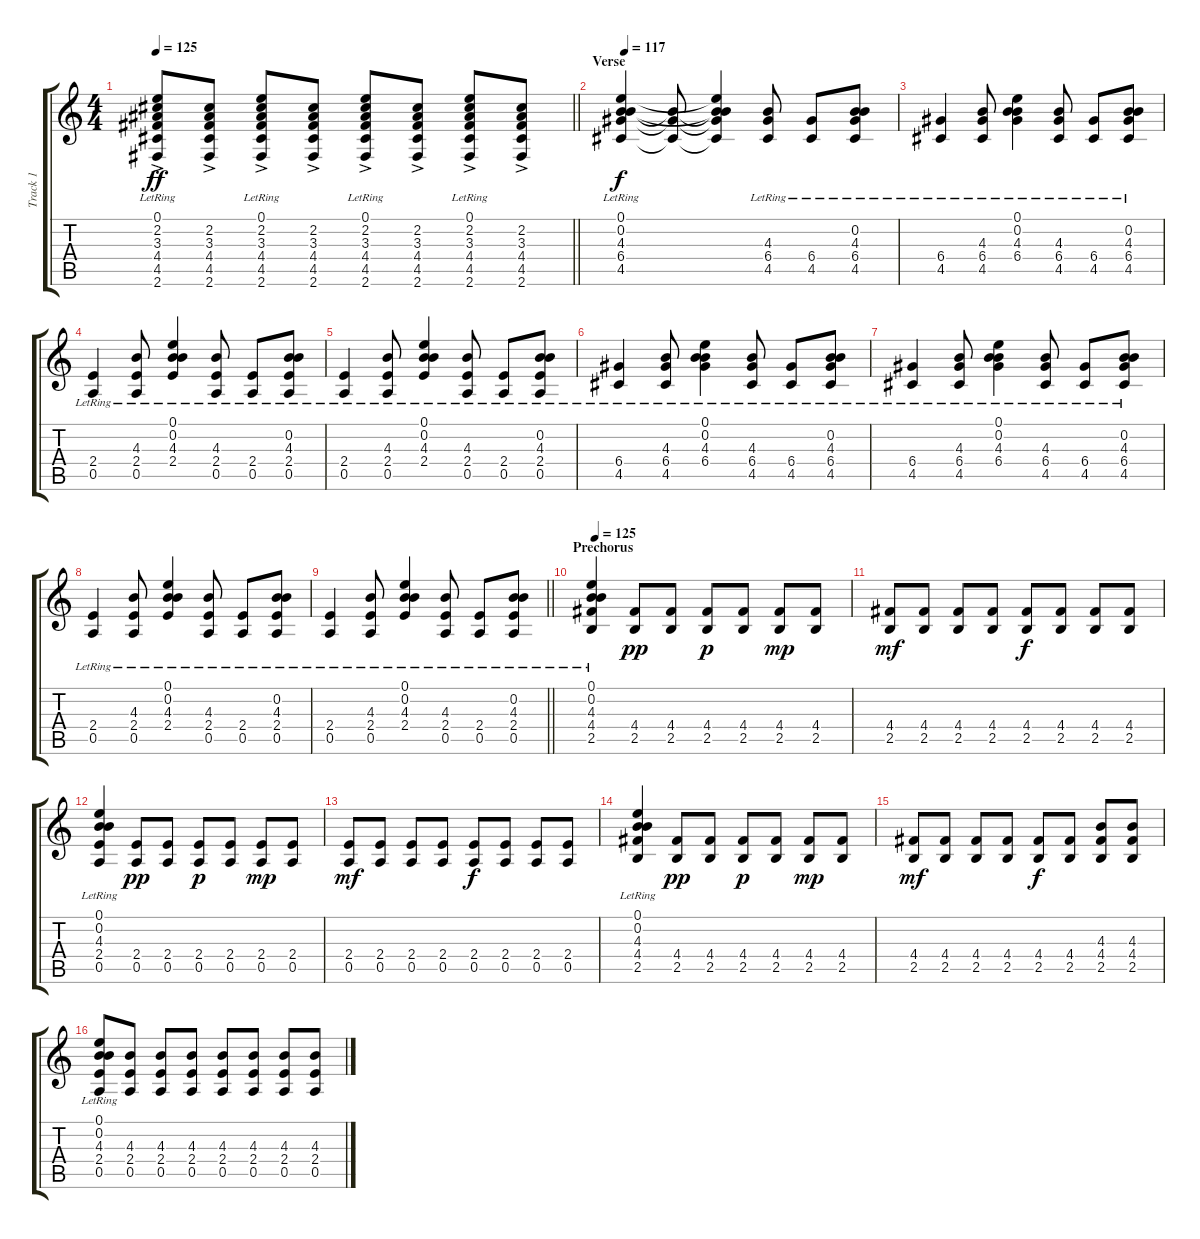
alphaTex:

\track ("Track 1" "Track 1") {instrument acousticguitarsteel}
\staff {score tabs}
\tuning (E4 B3 G3 D3 A2 E2) {hide}
\ts (4 4)
\tempo 125
\clef g2
\barLineRight lightlight
\ks c
(0.1{lr} 2.2{ac lr} 3.3 4.4 4.5 2.6).8{dy ff} (2.2{ac} 3.3 4.4 4.5 2.6).8 (0.1{lr} 2.2{ac lr} 3.3 4.4 4.5 2.6).8 (2.2{ac} 3.3 4.4 4.5 2.6).8 (0.1{lr} 2.2{ac lr} 3.3 4.4 4.5 2.6).8 (2.2{ac} 3.3 4.4 4.5 2.6).8 (0.1{lr} 2.2{ac lr} 3.3 4.4 4.5 2.6).8 (2.2{ac} 3.3 4.4 4.5 2.6).8 |
\section ("" "Verse")
\tempo 117
(0.1 0.2 4.3 6.4{lr} 4.5{lr}).4{dy f volume 9} (4.3{t} 6.4{t} 4.5{t}).8 (0.1{t} 0.2{t} 4.3{t} 6.4{t} 4.5{t}).4 (4.3{lr} 6.4{lr} 4.5{lr}).8 (6.4{lr} 4.5{lr}).8 (0.2{lr} 4.3{lr} 6.4{lr} 4.5{lr}).8 |
(6.4{lr} 4.5{lr}).4 (4.3{lr} 6.4{lr} 4.5{lr}).8 (0.1{lr} 0.2{lr} 4.3{lr} 6.4{lr}).4 (4.3{lr} 6.4{lr} 4.5{lr}).8 (6.4{lr} 4.5{lr}).8 (0.2{lr} 4.3{lr} 6.4{lr} 4.5{lr}).8 |
(2.4{lr} 0.5{lr}).4 (4.3{lr} 2.4{lr} 0.5{lr}).8 (0.1{lr} 0.2{lr} 4.3{lr} 2.4{lr}).4 (4.3{lr} 2.4{lr} 0.5{lr}).8 (2.4{lr} 0.5{lr}).8 (0.2{lr} 4.3{lr} 2.4{lr} 0.5{lr}).8 |
(2.4{lr} 0.5{lr}).4 (4.3{lr} 2.4{lr} 0.5{lr}).8 (0.1{lr} 0.2{lr} 4.3{lr} 2.4{lr}).4 (4.3{lr} 2.4{lr} 0.5{lr}).8 (2.4{lr} 0.5{lr}).8 (0.2{lr} 4.3{lr} 2.4{lr} 0.5{lr}).8 |
(6.4{lr} 4.5{lr}).4 (4.3{lr} 6.4{lr} 4.5{lr}).8 (0.1{lr} 0.2{lr} 4.3{lr} 6.4{lr}).4 (4.3{lr} 6.4{lr} 4.5{lr}).8 (6.4{lr} 4.5{lr}).8 (0.2{lr} 4.3{lr} 6.4{lr} 4.5{lr}).8 |
(6.4{lr} 4.5{lr}).4 (4.3{lr} 6.4{lr} 4.5{lr}).8 (0.1{lr} 0.2{lr} 4.3{lr} 6.4{lr}).4 (4.3{lr} 6.4{lr} 4.5{lr}).8 (6.4{lr} 4.5{lr}).8 (0.2{lr} 4.3{lr} 6.4{lr} 4.5{lr}).8 |
(2.4{lr} 0.5{lr}).4 (4.3{lr} 2.4{lr} 0.5{lr}).8 (0.1{lr} 0.2{lr} 4.3{lr} 2.4{lr}).4 (4.3{lr} 2.4{lr} 0.5{lr}).8 (2.4{lr} 0.5{lr}).8 (0.2{lr} 4.3{lr} 2.4{lr} 0.5{lr}).8 |
\barLineRight lightlight
(2.4{lr} 0.5{lr}).4 (4.3{lr} 2.4{lr} 0.5{lr}).8 (0.1{lr} 0.2{lr} 4.3{lr} 2.4{lr}).4 (4.3{lr} 2.4{lr} 0.5{lr}).8 (2.4{lr} 0.5{lr}).8 (0.2{lr} 4.3{lr} 2.4{lr} 0.5{lr}).8 |
\section ("" "Prechorus")
\tempo 125
(0.1{lr} 0.2{lr} 4.3 4.4 2.5).4{volume 16} (4.4 2.5).8{dy pp} (4.4 2.5).8 (4.4 2.5).8{dy p} (4.4 2.5).8 (4.4 2.5).8{dy mp} (4.4 2.5).8 |
(4.4 2.5).8{dy mf} (4.4 2.5).8 (4.4 2.5).8 (4.4 2.5).8 (4.4 2.5).8{dy f} (4.4 2.5).8 (4.4 2.5).8 (4.4 2.5).8 |
(0.1{lr} 0.2{lr} 4.3 2.4 0.5).4 (2.4 0.5).8{dy pp} (2.4 0.5).8 (2.4 0.5).8{dy p} (2.4 0.5).8 (2.4 0.5).8{dy mp} (2.4 0.5).8 |
(2.4 0.5).8{dy mf} (2.4 0.5).8 (2.4 0.5).8 (2.4 0.5).8 (2.4 0.5).8{dy f} (2.4 0.5).8 (2.4 0.5).8 (2.4 0.5).8 |
(0.1{lr} 0.2{lr} 4.3 4.4 2.5).4 (4.4 2.5).8{dy pp} (4.4 2.5).8 (4.4 2.5).8{dy p} (4.4 2.5).8 (4.4 2.5).8{dy mp} (4.4 2.5).8 |
(4.4 2.5).8{dy mf} (4.4 2.5).8 (4.4 2.5).8 (4.4 2.5).8 (4.4 2.5).8{dy f} (4.4 2.5).8 (4.3 4.4 2.5).8 (4.3 4.4 2.5).8 |
(0.1{lr} 0.2{lr} 4.3 2.4 0.5).8 (4.3 2.4 0.5).8 (4.3 2.4 0.5).8 (4.3 2.4 0.5).8 (4.3 2.4 0.5).8 (4.3 2.4 0.5).8 (4.3 2.4 0.5).8 (4.3 2.4 0.5).8
